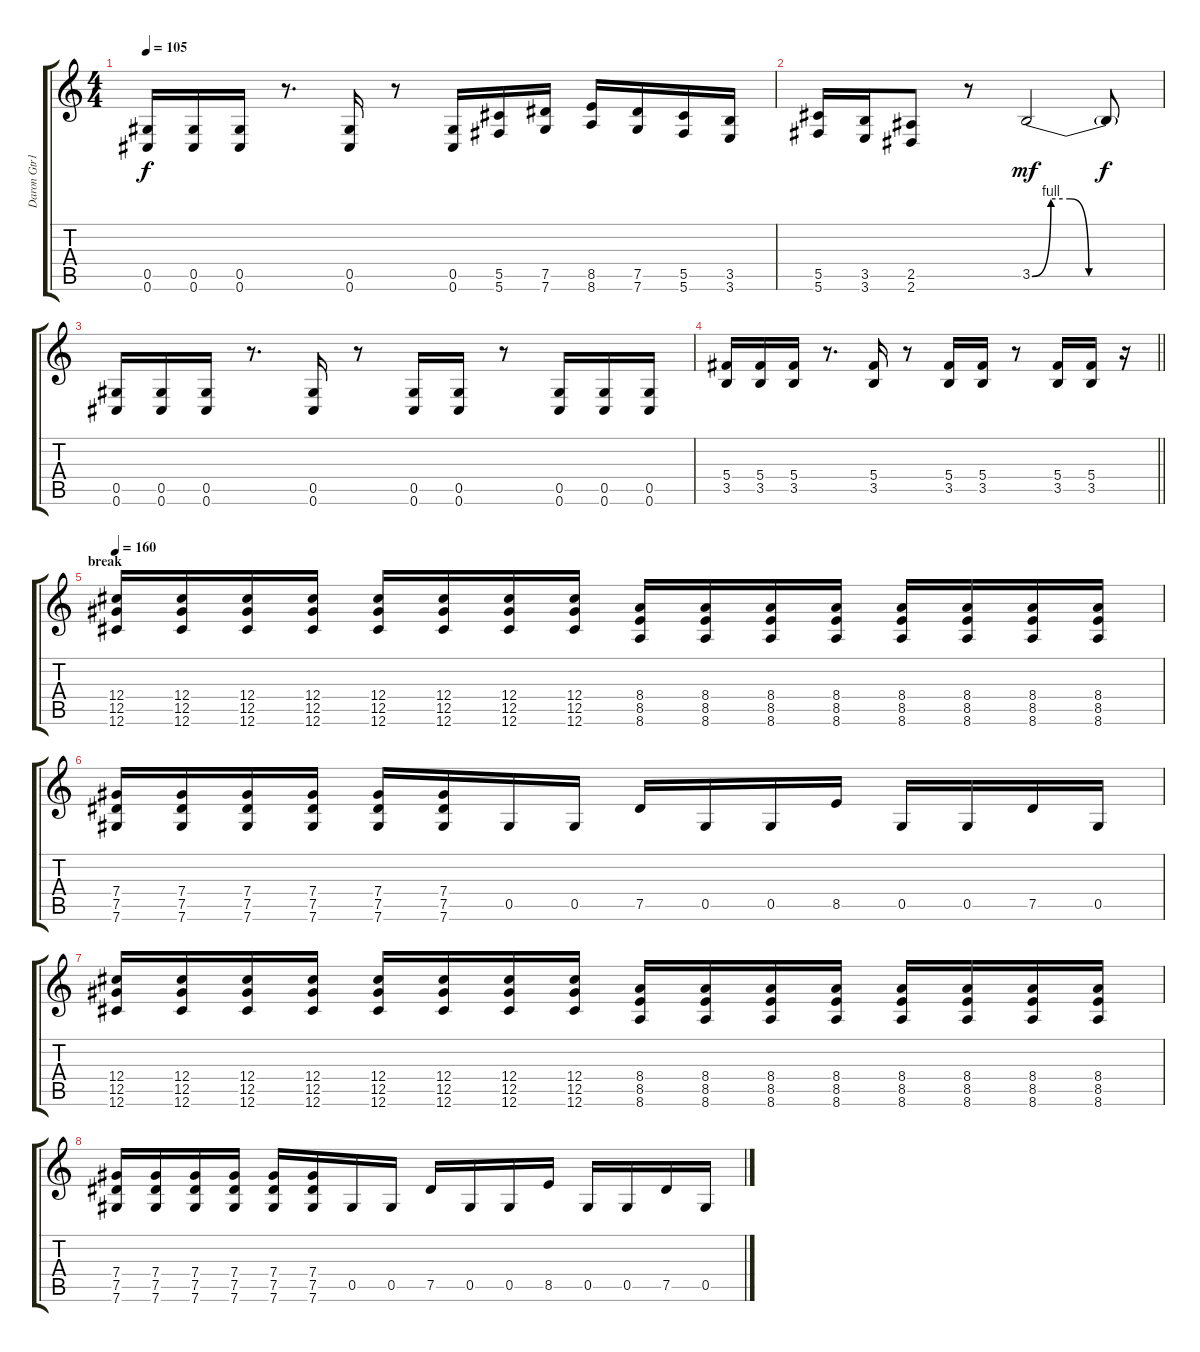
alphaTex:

\track ("Daron Gtr1" "Daron Gtr1") {instrument distortionguitar}
\staff {score tabs}
\tuning (Eb4 Bb3 Gb3 Db3 Ab2 Db2) {hide}
\ts (4 4)
\tempo 105
\clef g2
\ks c
(0.5 0.6).16{dy f} (0.5 0.6).16 (0.5 0.6).16 r.8{d} (0.5 0.6).16 r.8 (0.5 0.6).16 (5.5 5.6).16 (7.5 7.6).16 (8.5 8.6).16 (7.5 7.6).16 (5.5 5.6).16 (3.5 3.6).16 |
(5.5 5.6).16 (3.5 3.6).16 (2.5 2.6).8 r.8 3.5{be (custom 0 0 15 4 30 4 45 0 60 0)}.2{dy mf} 3.5{be (hold 0 0 60 0) t}.8{dy f} |
(0.5 0.6).16 (0.5 0.6).16 (0.5 0.6).16 r.8{d} (0.5 0.6).16 r.8 (0.5 0.6).16 (0.5 0.6).16 r.8 (0.5 0.6).16 (0.5 0.6).16 (0.5 0.6).16 |
\barLineRight lightlight
(5.4 3.5).16 (5.4 3.5).16 (5.4 3.5).16 r.8{d} (5.4 3.5).16 r.8 (5.4 3.5).16 (5.4 3.5).16 r.8 (5.4 3.5).16 (5.4 3.5).16 r.16 |
\section ("" "break")
\tempo 160
(12.4 12.5 12.6).16 (12.4 12.5 12.6).16 (12.4 12.5 12.6).16 (12.4 12.5 12.6).16 (12.4 12.5 12.6).16 (12.4 12.5 12.6).16 (12.4 12.5 12.6).16 (12.4 12.5 12.6).16 (8.4 8.5 8.6).16 (8.4 8.5 8.6).16 (8.4 8.5 8.6).16 (8.4 8.5 8.6).16 (8.4 8.5 8.6).16 (8.4 8.5 8.6).16 (8.4 8.5 8.6).16 (8.4 8.5 8.6).16 |
(7.4 7.5 7.6).16 (7.4 7.5 7.6).16 (7.4 7.5 7.6).16 (7.4 7.5 7.6).16 (7.4 7.5 7.6).16 (7.4 7.5 7.6).16 0.5.16 0.5.16 7.5.16 0.5.16 0.5.16 8.5.16 0.5.16 0.5.16 7.5.16 0.5.16 |
(12.4 12.5 12.6).16 (12.4 12.5 12.6).16 (12.4 12.5 12.6).16 (12.4 12.5 12.6).16 (12.4 12.5 12.6).16 (12.4 12.5 12.6).16 (12.4 12.5 12.6).16 (12.4 12.5 12.6).16 (8.4 8.5 8.6).16 (8.4 8.5 8.6).16 (8.4 8.5 8.6).16 (8.4 8.5 8.6).16 (8.4 8.5 8.6).16 (8.4 8.5 8.6).16 (8.4 8.5 8.6).16 (8.4 8.5 8.6).16 |
(7.4 7.5 7.6).16 (7.4 7.5 7.6).16 (7.4 7.5 7.6).16 (7.4 7.5 7.6).16 (7.4 7.5 7.6).16 (7.4 7.5 7.6).16 0.5.16 0.5.16 7.5.16 0.5.16 0.5.16 8.5.16 0.5.16 0.5.16 7.5.16 0.5.16
